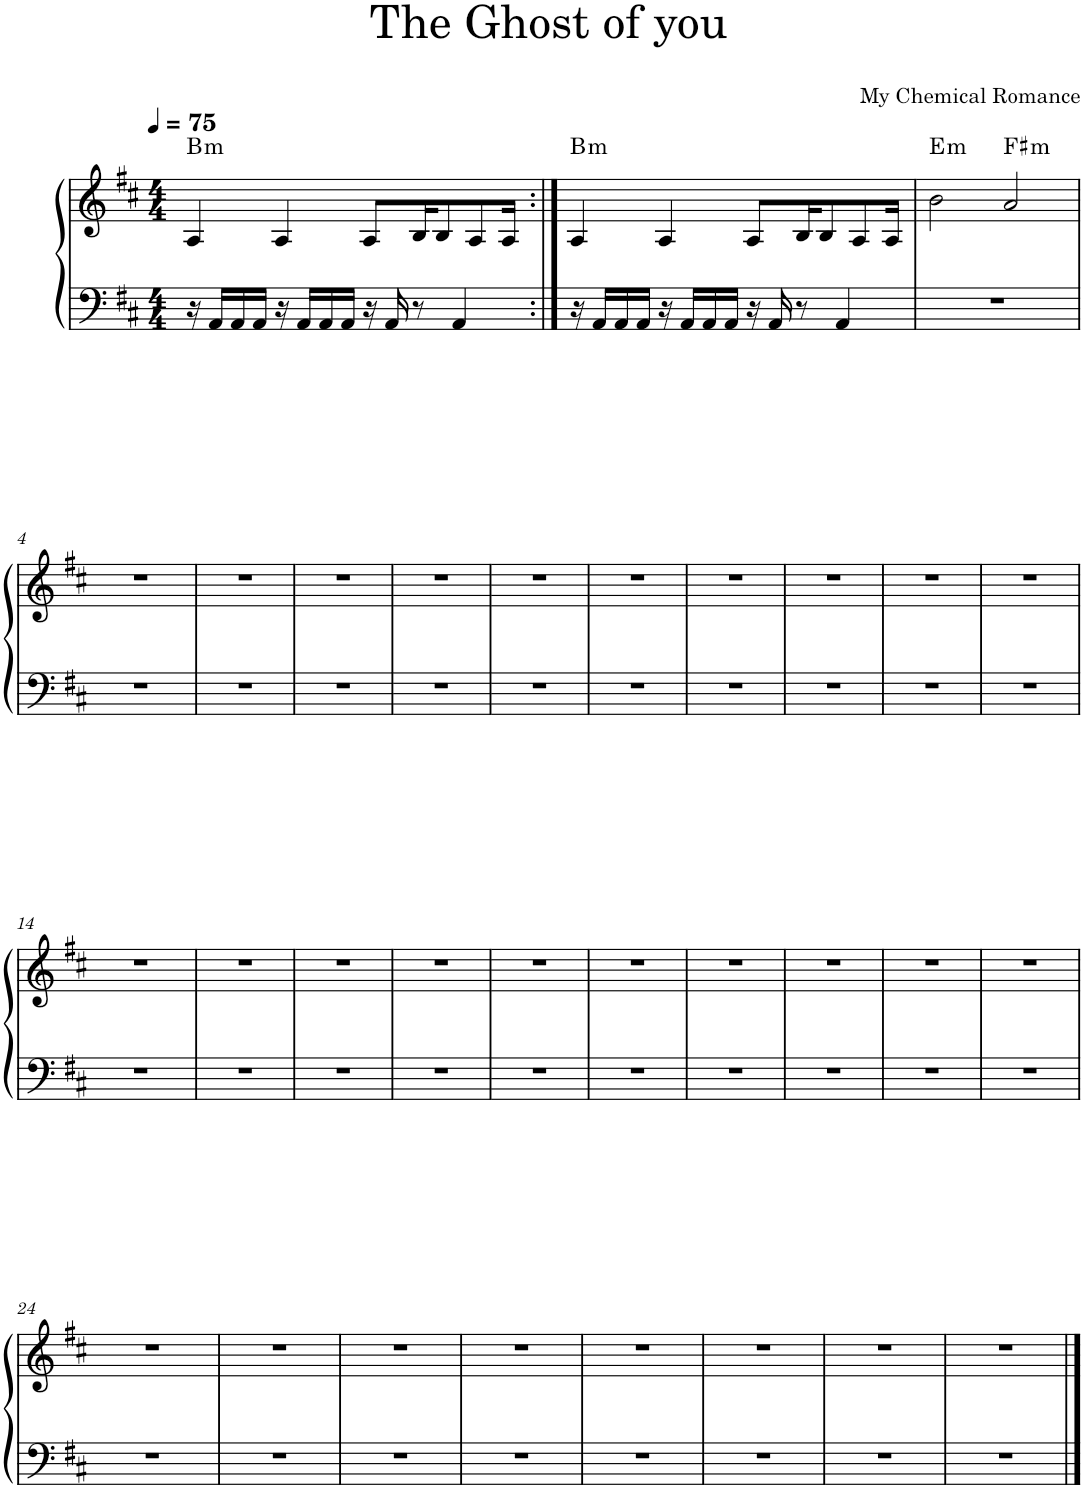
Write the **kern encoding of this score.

**kern	**kern	**harte
*part1	*part1	*part1
*staff2	*staff1	*
*I"Piano	*	*
*I'Pno.	*	*
*clefF4	*clefG2	*
*k[f#c#]	*k[f#c#]	*
*M4/4	*M4/4	*
*MM75	*MM75	*
=1	=1	=1
!	!	!LO:H:kt=m
16r	4A/	B:min
16AA/LL	.	.
16AA/	.	.
16AA/JJ	.	.
16r	4A/	.
16AA/LL	.	.
16AA/	.	.
16AA/JJ	.	.
16r	8A/L	.
16AA/	.	.
8r	16B/K	.
.	8B/	.
4AA/	.	.
.	8A/	.
.	16A/Jk	.
=2:|!	=2:|!	=2:|!
!	!	!LO:H:kt=m
16r	4A/	B:min
16AA/LL	.	.
16AA/	.	.
16AA/JJ	.	.
16r	4A/	.
16AA/LL	.	.
16AA/	.	.
16AA/JJ	.	.
16r	8A/L	.
16AA/	.	.
8r	16B/K	.
.	8B/	.
4AA/	.	.
.	8A/	.
.	16A/Jk	.
=3	=3	=3
!	!	!LO:H:kt=m
1r	2b\	E:min
!	!	!LO:H:kt=m
.	2a/	F#:min
!!LO:LB:g=z
=4	=4	=4
1r	1r	.
=5	=5	=5
1r	1r	.
=6	=6	=6
1r	1r	.
=7	=7	=7
1r	1r	.
=8	=8	=8
1r	1r	.
=9	=9	=9
1r	1r	.
=10	=10	=10
1r	1r	.
=11	=11	=11
1r	1r	.
=12	=12	=12
1r	1r	.
=13	=13	=13
1r	1r	.
!!LO:LB:g=z
=14	=14	=14
1r	1r	.
=15	=15	=15
1r	1r	.
=16	=16	=16
1r	1r	.
=17	=17	=17
1r	1r	.
=18	=18	=18
1r	1r	.
=19	=19	=19
1r	1r	.
=20	=20	=20
1r	1r	.
=21	=21	=21
1r	1r	.
=22	=22	=22
1r	1r	.
=23	=23	=23
1r	1r	.
!!LO:LB:g=z
=24	=24	=24
1r	1r	.
=25	=25	=25
1r	1r	.
=26	=26	=26
1r	1r	.
=27	=27	=27
1r	1r	.
=28	=28	=28
1r	1r	.
=29	=29	=29
1r	1r	.
=30	=30	=30
1r	1r	.
=31	=31	=31
1r	1r	.
==	==	==
*-	*-	*-
